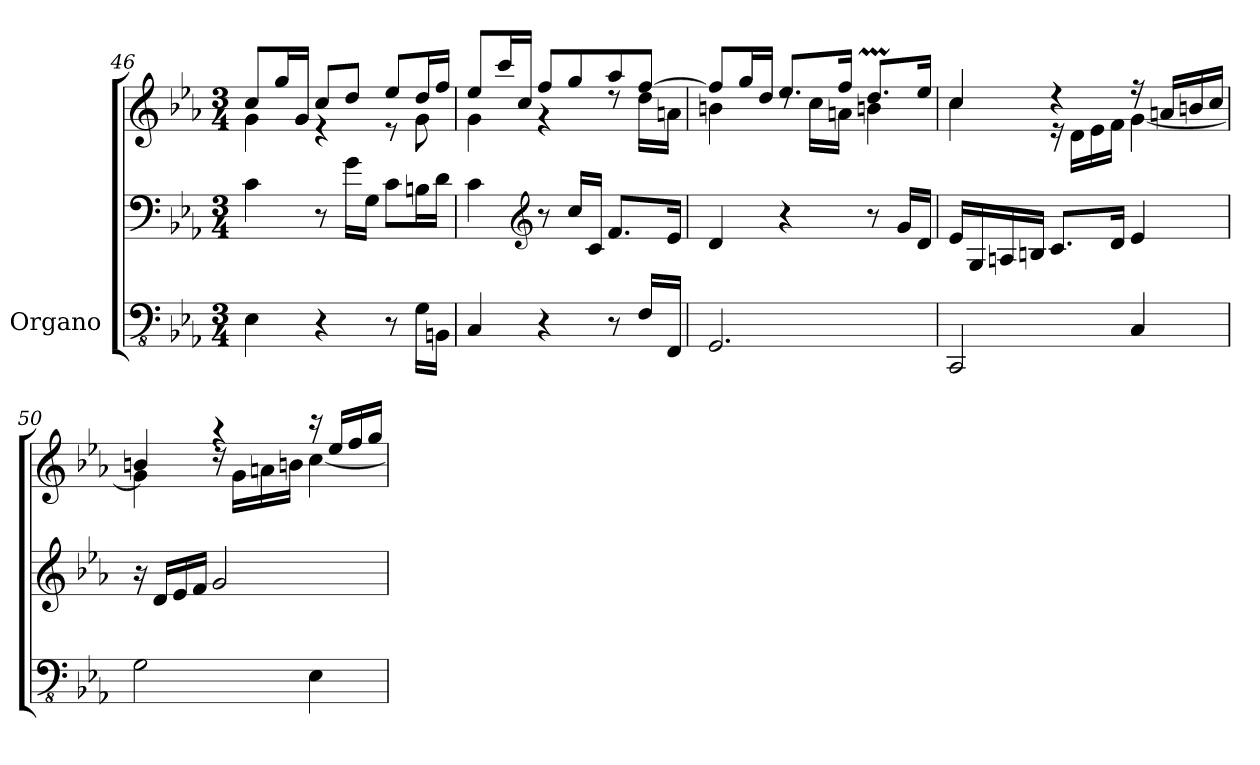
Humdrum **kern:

**kern	**kern	**kern
*part1	*part1	*part1
*staff3	*staff2	*staff1
*I"Organo	*	*
*clefFv4	*clefF4	*clefG2
*k[b-e-a-]	*k[b-e-a-]	*k[b-e-a-]
*M3/4	*M3/4	*M3/4
=46	=46	=46
*	*	*^
4EE-\	4c\	8cc/L	4g\
.	.	16gg/L	.
.	.	16g/JJ	.
4r	8r	8cc/L	4r
.	16g\LL	8dd/J	.
.	16G\JJ	.	.
8r	8c\L	8ee-/L	8r
16GG\LL	16Bn\L	16dd/L	8g\
16BBBn\JJ	16d\JJ	16ff/JJ	.
=47	=47	=47	=47
4CC/	4c\	8ee-/L	4g\
.	.	16ccc/L	.
.	.	16cc/JJ	.
*	*clefG2	*	*
4r	8r	8ff/L	4r
.	16cc/LL	8gg/	.
.	16c/JJ	.	.
8r	8.f/L	8aa-/	8rdd
16FF/LL	.	[8ff/J	16dd\LL
16FFF/JJ	16e-/Jk	.	16an\JJ
=48	=48	=48	=48
2.GGG/	4d/	8ff/L]	4bn\
.	.	16gg/L	.
.	.	16dd/JJ	.
.	4r	8.ee-/L	8rdd
.	.	.	16cc\LL
.	.	16ff/Jk	16an\JJ
.	8r	8.ddmm/L	4bn\
.	16g/LL	.	.
.	16d/JJ	16ee-/Jk	.
!!LO:LB:g=z	!!
=49	=49	=49	=49
2CCC/	16e-/LL	4cc/	4cc\
.	16G/	.	.
.	16An/	.	.
.	16Bn/JJ	.	.
.	8.c/L	4r	16r
.	.	.	16d\LL
.	.	.	16e-\
.	16d/Jk	.	16f\JJ
4CC/	4e-/	16r	[4g\
.	.	16an/LL	.
.	.	16bn/	.
.	.	16cc/JJ	.
=50	=50	=50	=50
2GG\	16r	4bn/	4g\]
.	16d/LL	.	.
.	16e-/	.	.
.	16f/JJ	.	.
.	2g/	4r	16rdd
.	.	.	16g\LL
.	.	.	16an\
.	.	.	16bn\JJ
4EE-\	.	16r	[4cc\
.	.	16ee-/LL	.
.	.	16ff/	.
.	.	16gg/JJ	.
*	*	*v	*v
=	=	=
*-	*-	*-
